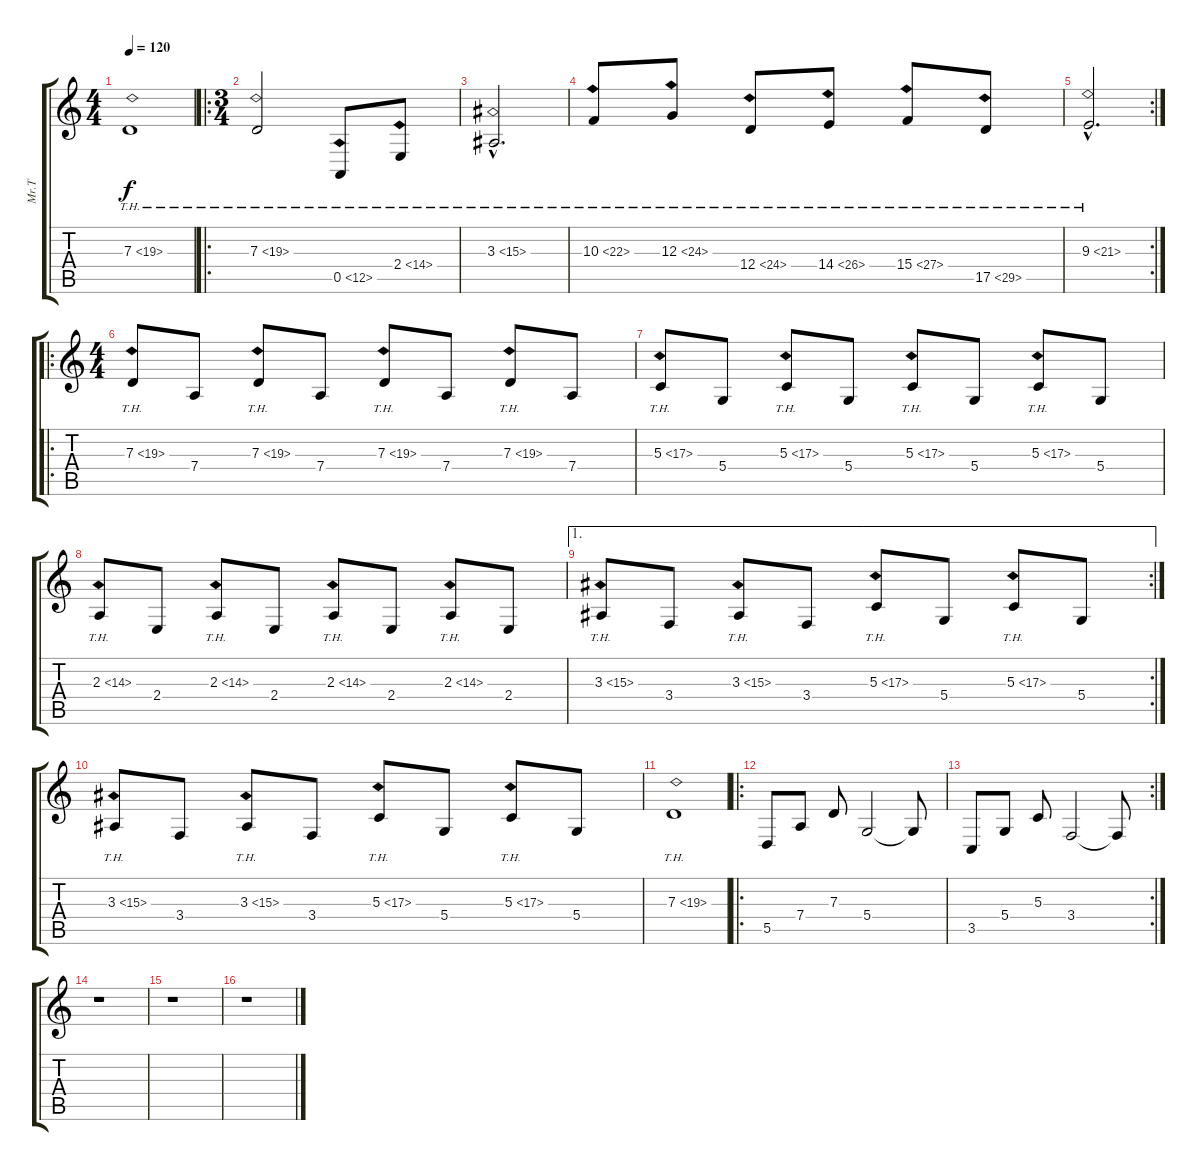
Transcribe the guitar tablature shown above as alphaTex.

\track ("Mr.T" "Mr.T") {instrument choiraahs}
\staff {score tabs}
\tuning (E4 B3 G3 D3 A2 E2) {hide}
\ts (4 4)
\tempo 120
\clef g2
\ks c
7.3{th 12}.1{dy f volume 13 instrument synthstrings1} |
\ro
\ts (3 4)
7.3{th 12}.2{volume 14 balance 3} 0.5{th 12}.8 2.4{th 12}.8 |
3.3{th 12 hac}.2{d} |
10.3{th 12}.8 12.3{th 12}.8 12.4{th 12}.8 14.4{th 12}.8 15.4{th 12}.8 17.5{th 12}.8 |
\rc 2
9.3{th 12 hac}.2{d volume 16} |
\ro
\ts (4 4)
7.3{th 12}.8{volume 11 instrument choiraahs} 7.4.8 7.3{th 12}.8 7.4.8 7.3{th 12}.8 7.4.8 7.3{th 12}.8 7.4.8 |
5.3{th 12}.8 5.4.8 5.3{th 12}.8 5.4.8 5.3{th 12}.8 5.4.8 5.3{th 12}.8 5.4.8 |
2.3{th 12}.8 2.4.8 2.3{th 12}.8 2.4.8 2.3{th 12}.8 2.4.8 2.3{th 12}.8 2.4.8 |
\ae 1
\rc 2
3.3{th 12}.8 3.4.8 3.3{th 12}.8 3.4.8 5.3{th 12}.8 5.4.8 5.3{th 12}.8 5.4.8 |
3.3{th 12}.8 3.4.8 3.3{th 12}.8 3.4.8 5.3{th 12}.8 5.4.8 5.3{th 12}.8 5.4.8 |
7.3{th 12}.1 |
\ro
5.5.8{instrument stringensemble1} 7.4.8 7.3.8 5.4.2 5.4{t}.8 |
\rc 2
3.5.8 5.4.8 5.3.8 3.4.2 3.4{t}.8 |
r.1{volume 11 balance 8 instrument choiraahs} |
r.1 |
r.1
